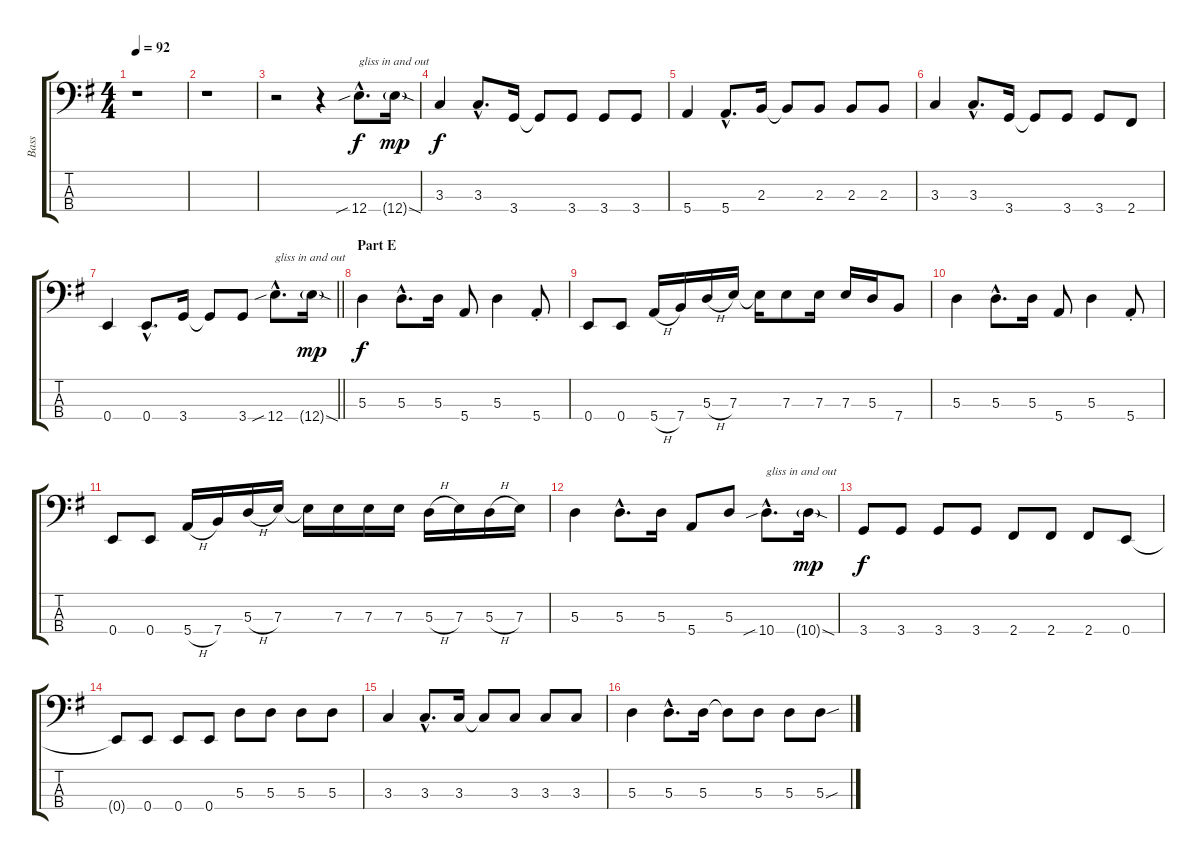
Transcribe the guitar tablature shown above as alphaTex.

\track ("Bass" "Bass") {instrument electricbasspick}
\staff {score tabs}
\tuning (G2 D2 A1 E1) {hide}
\ts (4 4)
\tempo 92
\clef f4
\ks g
r.1{dy f} |
r.1 |
r.2 r.4 12.4{sib hac}.8{d txt "gliss in and out"} 12.4{sod g}.16{dy mp} |
3.3.4{dy f} 3.3{hac}.8{d} 3.4.16 3.4{t}.8 3.4.8 3.4.8 3.4.8 |
5.4.4 5.4{hac}.8{d} 2.3.16 2.3{t}.8 2.3.8 2.3.8 2.3.8 |
3.3.4 3.3{hac}.8{d} 3.4.16 3.4{t}.8 3.4.8 3.4.8 2.4.8 |
\barLineRight lightlight
0.4.4 0.4{hac}.8{d} 3.4.16 3.4{t}.8 3.4.8 12.4{sib hac}.8{d txt "gliss in and out"} 12.4{sod g}.16{dy mp} |
\section ("" "Part E")
5.3.4{dy f} 5.3{hac}.8{d} 5.3.16 5.4.8 5.3.4 5.4{st}.8 |
0.4.8 0.4.8 5.4{h}.16 7.4.16 5.3{h}.16 7.3.16 7.3{t}.16 7.3.8 7.3.16 7.3.16 5.3.16 7.4.8 |
5.3.4 5.3{hac}.8{d} 5.3.16 5.4.8 5.3.4 5.4{st}.8 |
0.4.8 0.4.8 5.4{h}.16 7.4.16 5.3{h}.16 7.3.16 7.3{t}.16 7.3.16 7.3.16 7.3.16 5.3{h}.16 7.3.16 5.3{h}.16 7.3.16 |
5.3.4 5.3{hac}.8{d} 5.3.16 5.4.8 5.3.8 10.4{sib hac}.8{d txt "gliss in and out"} 10.4{sod g}.16{dy mp} |
3.4.8{dy f} 3.4.8 3.4.8 3.4.8 2.4.8 2.4.8 2.4.8 0.4.8 |
0.4{t}.8 0.4.8 0.4.8 0.4.8 5.3.8 5.3.8 5.3.8 5.3.8 |
3.3.4 3.3{hac}.8{d} 3.3.16 3.3{t}.8 3.3.8 3.3.8 3.3.8 |
5.3.4 5.3{hac}.8{d} 5.3.16 5.3{t}.8 5.3.8 5.3.8 5.3{sou}.8
